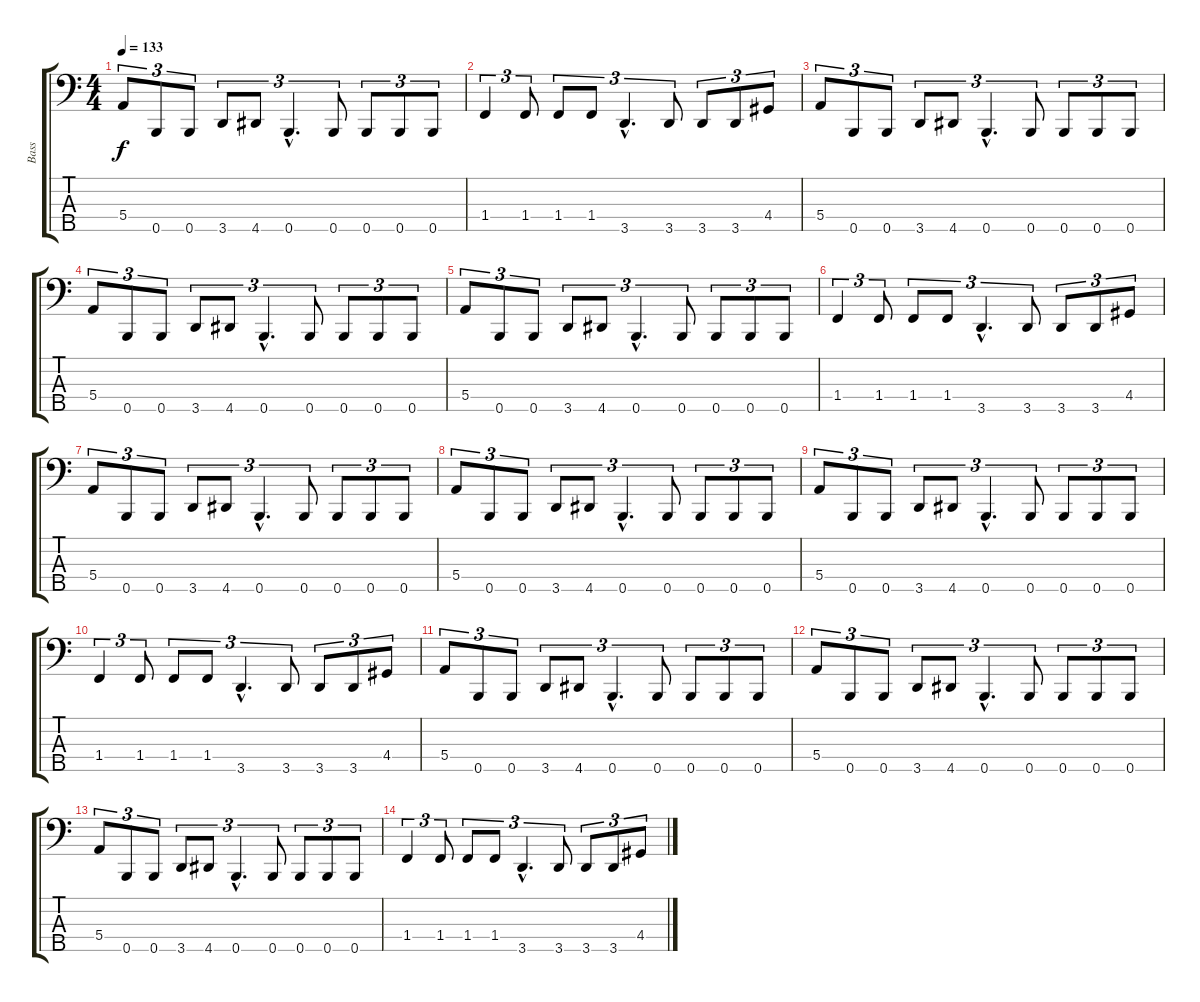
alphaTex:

\track ("Bass" "Bass") {instrument electricbassfinger}
\staff {score tabs}
\tuning (G2 D2 A1 E1 B0) {hide}
\ts (4 4)
\tempo 133
\clef f4
\ks c
5.4.8{tu (3 2) dy f} 0.5.8{tu (3 2)} 0.5.8{tu (3 2)} 3.5.8{tu (3 2)} 4.5.8{tu (3 2)} 0.5{hac}.4{d tu (3 2)} 0.5.8{tu (3 2)} 0.5.8{tu (3 2)} 0.5.8{tu (3 2)} 0.5.8{tu (3 2)} |
1.4.4{tu (3 2)} 1.4.8{tu (3 2)} 1.4.8{tu (3 2)} 1.4.8{tu (3 2)} 3.5{hac}.4{d tu (3 2)} 3.5.8{tu (3 2)} 3.5.8{tu (3 2)} 3.5.8{tu (3 2)} 4.4.8{tu (3 2)} |
5.4.8{tu (3 2)} 0.5.8{tu (3 2)} 0.5.8{tu (3 2)} 3.5.8{tu (3 2)} 4.5.8{tu (3 2)} 0.5{hac}.4{d tu (3 2)} 0.5.8{tu (3 2)} 0.5.8{tu (3 2)} 0.5.8{tu (3 2)} 0.5.8{tu (3 2)} |
5.4.8{tu (3 2)} 0.5.8{tu (3 2)} 0.5.8{tu (3 2)} 3.5.8{tu (3 2)} 4.5.8{tu (3 2)} 0.5{hac}.4{d tu (3 2)} 0.5.8{tu (3 2)} 0.5.8{tu (3 2)} 0.5.8{tu (3 2)} 0.5.8{tu (3 2)} |
5.4.8{tu (3 2)} 0.5.8{tu (3 2)} 0.5.8{tu (3 2)} 3.5.8{tu (3 2)} 4.5.8{tu (3 2)} 0.5{hac}.4{d tu (3 2)} 0.5.8{tu (3 2)} 0.5.8{tu (3 2)} 0.5.8{tu (3 2)} 0.5.8{tu (3 2)} |
1.4.4{tu (3 2)} 1.4.8{tu (3 2)} 1.4.8{tu (3 2)} 1.4.8{tu (3 2)} 3.5{hac}.4{d tu (3 2)} 3.5.8{tu (3 2)} 3.5.8{tu (3 2)} 3.5.8{tu (3 2)} 4.4.8{tu (3 2)} |
5.4.8{tu (3 2)} 0.5.8{tu (3 2)} 0.5.8{tu (3 2)} 3.5.8{tu (3 2)} 4.5.8{tu (3 2)} 0.5{hac}.4{d tu (3 2)} 0.5.8{tu (3 2)} 0.5.8{tu (3 2)} 0.5.8{tu (3 2)} 0.5.8{tu (3 2)} |
5.4.8{tu (3 2)} 0.5.8{tu (3 2)} 0.5.8{tu (3 2)} 3.5.8{tu (3 2)} 4.5.8{tu (3 2)} 0.5{hac}.4{d tu (3 2)} 0.5.8{tu (3 2)} 0.5.8{tu (3 2)} 0.5.8{tu (3 2)} 0.5.8{tu (3 2)} |
5.4.8{tu (3 2)} 0.5.8{tu (3 2)} 0.5.8{tu (3 2)} 3.5.8{tu (3 2)} 4.5.8{tu (3 2)} 0.5{hac}.4{d tu (3 2)} 0.5.8{tu (3 2)} 0.5.8{tu (3 2)} 0.5.8{tu (3 2)} 0.5.8{tu (3 2)} |
1.4.4{tu (3 2)} 1.4.8{tu (3 2)} 1.4.8{tu (3 2)} 1.4.8{tu (3 2)} 3.5{hac}.4{d tu (3 2)} 3.5.8{tu (3 2)} 3.5.8{tu (3 2)} 3.5.8{tu (3 2)} 4.4.8{tu (3 2)} |
5.4.8{tu (3 2)} 0.5.8{tu (3 2)} 0.5.8{tu (3 2)} 3.5.8{tu (3 2)} 4.5.8{tu (3 2)} 0.5{hac}.4{d tu (3 2)} 0.5.8{tu (3 2)} 0.5.8{tu (3 2)} 0.5.8{tu (3 2)} 0.5.8{tu (3 2)} |
5.4.8{tu (3 2)} 0.5.8{tu (3 2)} 0.5.8{tu (3 2)} 3.5.8{tu (3 2)} 4.5.8{tu (3 2)} 0.5{hac}.4{d tu (3 2)} 0.5.8{tu (3 2)} 0.5.8{tu (3 2)} 0.5.8{tu (3 2)} 0.5.8{tu (3 2)} |
5.4.8{tu (3 2)} 0.5.8{tu (3 2)} 0.5.8{tu (3 2)} 3.5.8{tu (3 2)} 4.5.8{tu (3 2)} 0.5{hac}.4{d tu (3 2)} 0.5.8{tu (3 2)} 0.5.8{tu (3 2)} 0.5.8{tu (3 2)} 0.5.8{tu (3 2)} |
1.4.4{tu (3 2)} 1.4.8{tu (3 2)} 1.4.8{tu (3 2)} 1.4.8{tu (3 2)} 3.5{hac}.4{d tu (3 2)} 3.5.8{tu (3 2)} 3.5.8{tu (3 2)} 3.5.8{tu (3 2)} 4.4.8{tu (3 2)}
